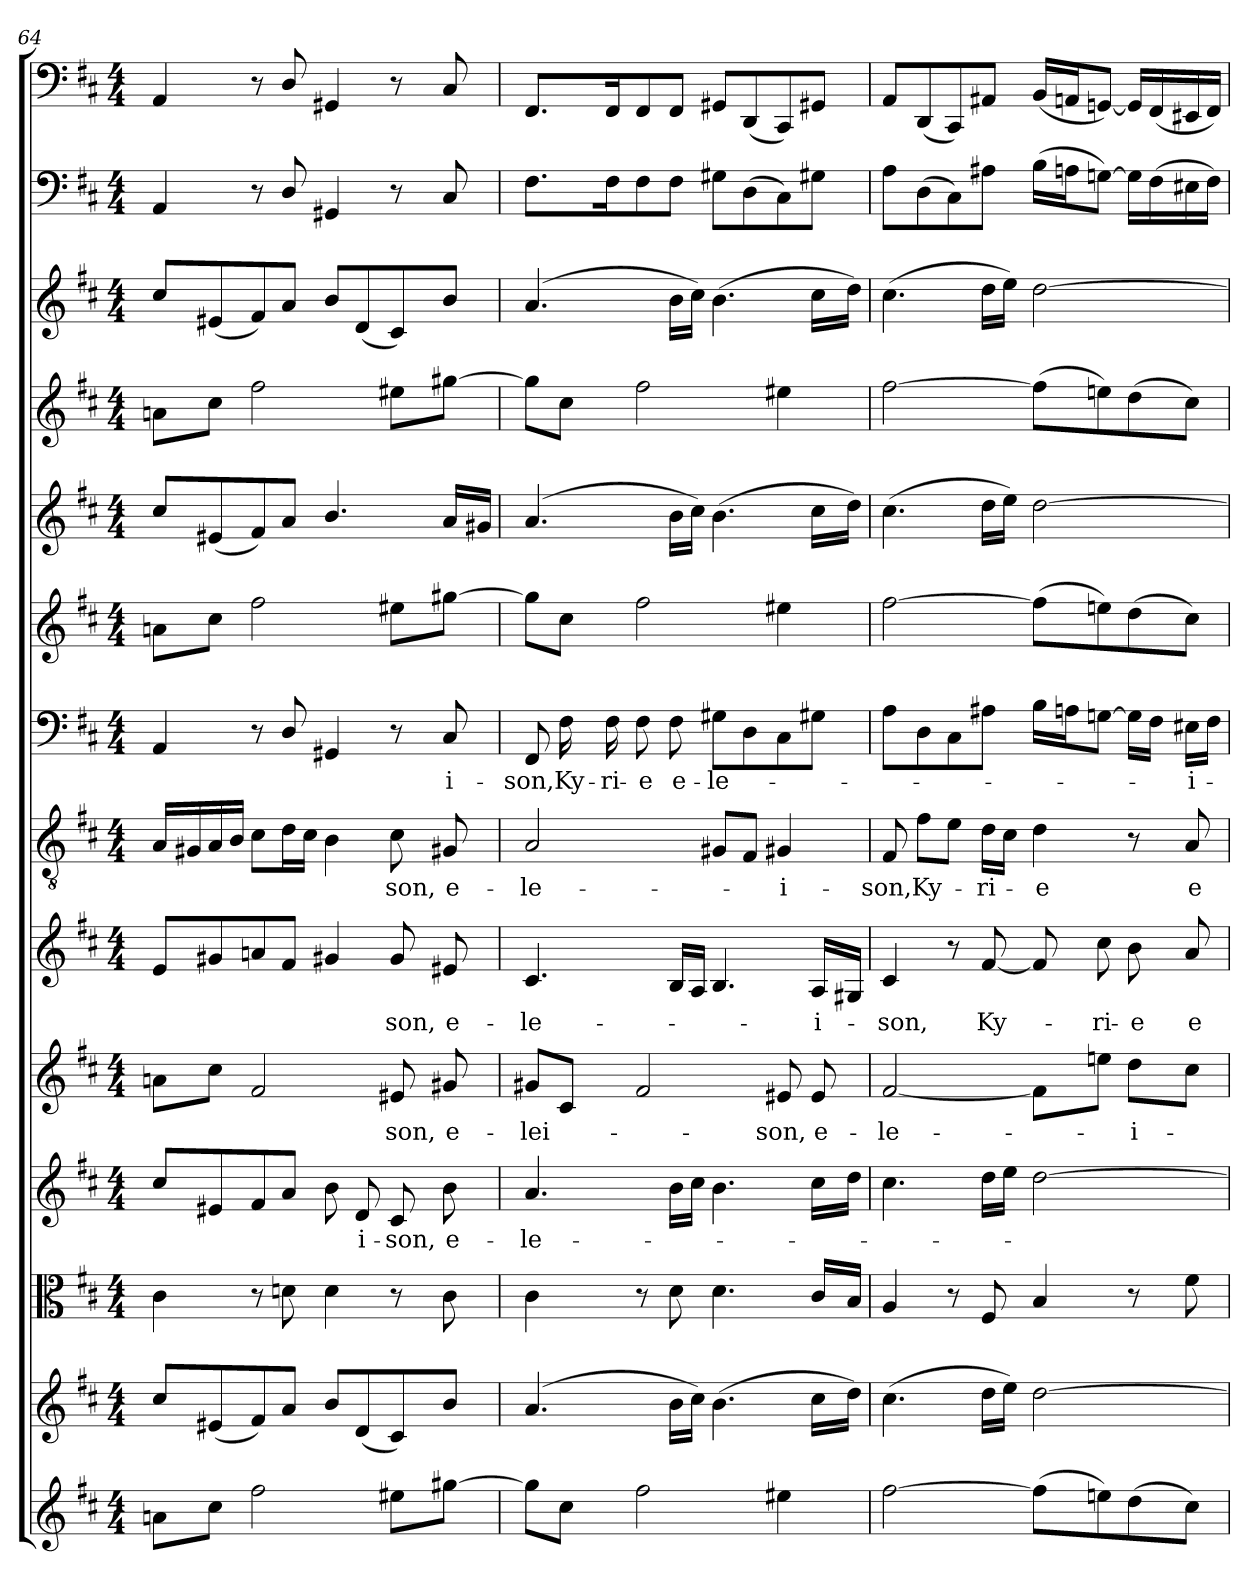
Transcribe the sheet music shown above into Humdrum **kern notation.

**kern	**kern	**kern	**kern	**text	**kern	**text	**kern	**text	**kern	**text	**kern	**text	**kern	**kern	**kern	**kern	**kern	**kern
*part14	*part13	*part12	*part11	*part11	*part10	*part10	*part9	*part9	*part8	*part8	*part7	*part7	*part6	*part5	*part4	*part3	*part2	*part1
*staff14	*staff13	*staff12	*staff11	*staff11	*staff10	*staff10	*staff9	*staff9	*staff8	*staff8	*staff7	*staff7	*staff6	*staff5	*staff4	*staff3	*staff2	*staff1
*clefG2	*clefG2	*clefC3	*clefG2	*	*clefG2	*	*clefG2	*	*clefGv2	*	*clefF4	*	*clefG2	*clefG2	*clefG2	*clefG2	*clefF4	*clefF4
*k[f#c#]	*k[f#c#]	*k[f#c#]	*k[f#c#]	*	*k[f#c#]	*	*k[f#c#]	*	*k[f#c#]	*	*k[f#c#]	*	*k[f#c#]	*k[f#c#]	*k[f#c#]	*k[f#c#]	*k[f#c#]	*k[f#c#]
*b:	*b:	*b:	*b:	*	*b:	*	*b:	*	*b:	*	*b:	*	*b:	*b:	*b:	*b:	*b:	*b:
*M4/4	*M4/4	*M4/4	*M4/4	*	*M4/4	*	*M4/4	*	*M4/4	*	*M4/4	*	*M4/4	*M4/4	*M4/4	*M4/4	*M4/4	*M4/4
=64	=64	=64	=64	=64	=64	=64	=64	=64	=64	=64	=64	=64	=64	=64	=64	=64	=64	=64
8an\L	8cc#/L	4c#\	8cc#/L	.	8an\L	.	8e/L	.	16A/LL	.	4AA/	.	8an\L	8cc#/L	8an\L	8cc#/L	4AA/	4AA/
.	.	.	.	.	.	.	.	.	16G#X/	.	.	.	.	.	.	.	.	.
8cc#\J	(8e#X/	.	8e#X/	.	8cc#\J	.	8g#X/	.	16A/	.	.	.	8cc#\J	(8e#X/	8cc#\J	(8e#X/	.	.
.	.	.	.	.	.	.	.	.	16B/JJ	.	.	.	.	.	.	.	.	.
2ff#\	8f#/)	8r	8f#/	.	2f#/	.	8an/	.	8c#\L	.	8r	.	2ff#\	8f#/)	2ff#\	8f#/)	8r	8r
.	8a/J	8dn\	8a/J	.	.	.	8f#/J	.	16d\L	.	8D/	.	.	8a/J	.	8a/J	8D/	8D/
.	.	.	.	.	.	.	.	.	16c#\JJ	.	.	.	.	.	.	.	.	.
.	8b/L	4d\	8b\	.	.	.	4g#X/	.	4B\	.	4GG#X/	.	.	4.b/	.	8b/L	4GG#X/	4GG#X/
.	(8d/	.	8d/	-i-	.	.	.	.	.	.	.	.	.	.	.	(8d/	.	.
8ee#X\L	8c#/)	8r	8c#/	-son,	8e#X/	-son,	8g#/	-son,	8c#\	-son,	8r	.	8ee#X\L	.	8ee#X\L	8c#/)	8r	8r
[8gg#X\J	8b/J	8c#\	8b\	e-	8g#X/	e-	8e#X/	e-	8G#X/	e-	8C#/	-i-	[8gg#X\J	16a/LL	[8gg#X\J	8b/J	8C#/	8C#/
.	.	.	.	.	.	.	.	.	.	.	.	.	.	16g#X/JJ	.	.	.	.
=65	=65	=65	=65	=65	=65	=65	=65	=65	=65	=65	=65	=65	=65	=65	=65	=65	=65	=65
8gg#\L]	(4.a/	4c#\	4.a/	-le-	8g#X/L	-lei-	4.c#/	-le-	2A/	-le-	8FF#/	-son,	8gg#\L]	(4.a/	8gg#\L]	(4.a/	8.F#\L	8.FF#/L
8cc#\J	.	.	.	.	8c#/J	.	.	.	.	.	16F#\	Ky-	8cc#\J	.	8cc#\J	.	.	.
.	.	.	.	.	.	.	.	.	.	.	16F#\	-ri-	.	.	.	.	16F#\K	16FF#/K
2ff#\	.	8r	.	.	2f#/	.	.	.	.	.	8F#\	-e	2ff#\	.	2ff#\	.	8F#\	8FF#/
.	16b\LL	8d\	16b\LL	.	.	.	16B/LL	.	.	.	8F#\	e-	.	16b\LL	.	16b\LL	8F#\J	8FF#/J
.	16cc#\JJ)	.	16cc#\JJ	.	.	.	16A/JJ	.	.	.	.	.	.	16cc#\JJ)	.	16cc#\JJ)	.	.
.	(4.b\	4.d\	4.b\	.	.	.	4.B/	.	8G#X/L	.	8G#X\L	-le-	.	(4.b\	.	(4.b\	8G#X\L	8GG#X/L
.	.	.	.	.	.	.	.	.	8F#/J	.	8D\	.	.	.	.	.	(8D\	(8DD/
4ee#X\	.	.	.	.	8e#X/	-son,	.	.	4G#X/	-i-	8C#\	.	4ee#X\	.	4ee#X\	.	8C#\)	8CC#/)
.	16cc#\LL	16c#/LL	16cc#\LL	.	8e#/	e-	16A/LL	-i-	.	.	8G#X\J	.	.	16cc#\LL	.	16cc#\LL	8G#X\J	8GG#X/J
.	16dd\JJ)	16B/JJ	16dd\JJ	.	.	.	16G#X/JJ	.	.	.	.	.	.	16dd\JJ)	.	16dd\JJ)	.	.
=66	=66	=66	=66	=66	=66	=66	=66	=66	=66	=66	=66	=66	=66	=66	=66	=66	=66	=66
[2ff#\	(4.cc#\	4A/	4.cc#\	.	[2f#/	-le-	4c#/	-son,	8F#/	-son,	8A\L	.	[2ff#\	(4.cc#\	[2ff#\	(4.cc#\	8A\L	8AA/L
.	.	.	.	.	.	.	.	.	8f#\L	Ky-	8D\	.	.	.	.	.	(8D\	(8DD/
.	.	8r	.	.	.	.	8r	.	8e\J	.	8C#\	.	.	.	.	.	8C#\)	8CC#/)
.	16dd\LL	8F#/	16dd\LL	.	.	.	[8f#/	Ky-	16d\LL	-ri-	8A#X\J	.	.	16dd\LL	.	16dd\LL	8A#X\J	8AA#X/J
.	16ee\JJ)	.	16ee\JJ	.	.	.	.	.	16c#\JJ	.	.	.	.	16ee\JJ)	.	16ee\JJ)	.	.
(8ff#\L]	[2dd\	4B/	[2dd\	.	8f#\L]	.	8f#/]	.	4d\	-e	16B\LL	.	(8ff#\L]	[2dd\	(8ff#\L]	[2dd\	(16B\LL	(16BB/LL
.	.	.	.	.	.	.	.	.	.	.	16An\J	.	.	.	.	.	16An\J	16AAn/J
8een\)	.	.	.	.	8een\J	.	8cc#\	-ri-	.	.	[8Gn\J	.	8een\)	.	8een\)	.	[8Gn\J)	[8GGn/J)
(8dd\	.	8r	.	.	8dd\L	-i-	8b\	-e	8r	.	16G\LL]	.	(8dd\	.	(8dd\	.	16G\LL]	16GG/LL]
.	.	.	.	.	.	.	.	.	.	.	16F#\JJ	.	.	.	.	.	(16F#\	(16FF#/
8cc#\J)	.	8f#\	.	.	8cc#\J	.	8a/	e-	8A/	e-	16E#X\LL	-i-	8cc#\J)	.	8cc#\J)	.	16E#X\	16EE#X/
.	.	.	.	.	.	.	.	.	.	.	16F#\JJ	.	.	.	.	.	16F#\JJ)	16FF#/JJ)
=	=	=	=	=	=	=	=	=	=	=	=	=	=	=	=	=	=	=
*-	*-	*-	*-	*-	*-	*-	*-	*-	*-	*-	*-	*-	*-	*-	*-	*-	*-	*-
